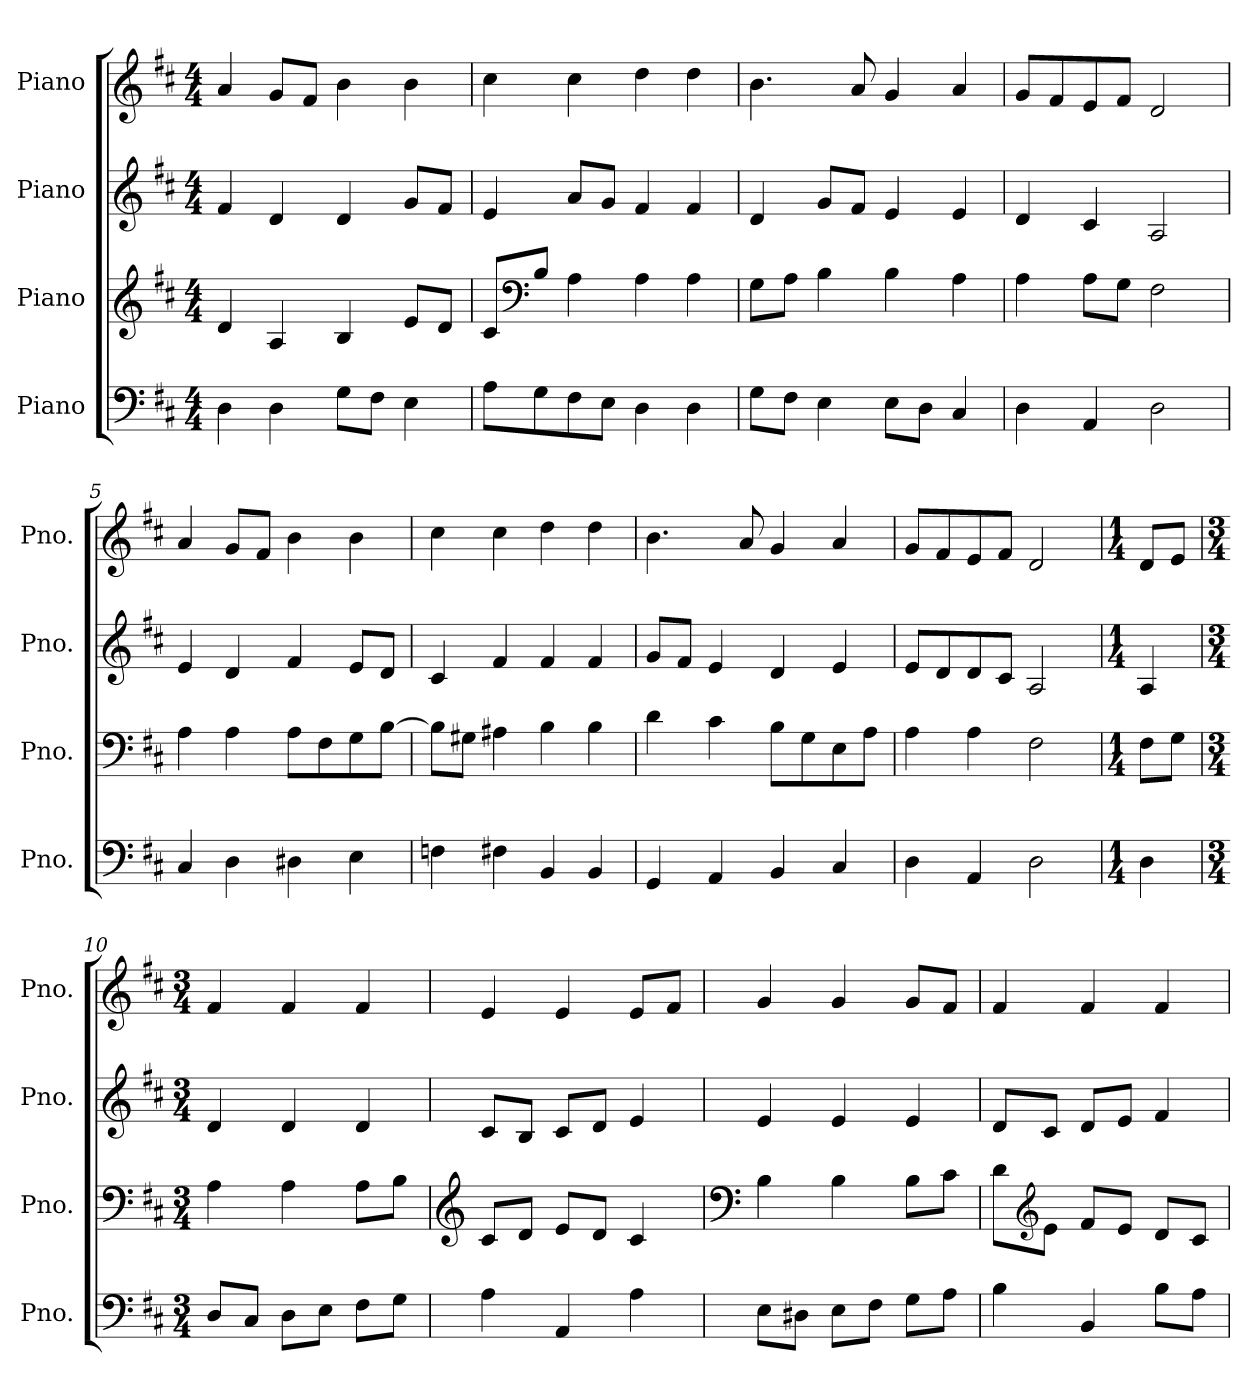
**kern	**kern	**kern	**kern
*part4	*part3	*part2	*part1
*staff4	*staff3	*staff2	*staff1
*I"Piano	*I"Piano	*I"Piano	*I"Piano
*I'Pno.	*I'Pno.	*I'Pno.	*I'Pno.
*clefF4	*clefG2	*clefG2	*clefG2
*k[f#c#]	*k[f#c#]	*k[f#c#]	*k[f#c#]
*M4/4	*M4/4	*M4/4	*M4/4
*MM120	*MM120	*MM120	*MM120
=1	=1	=1	=1
4D\	4d/	4f#/	4a/
4D\	4A/	4d/	8g/L
.	.	.	8f#/J
8G\L	4B/	4d/	4b\
8F#\J	.	.	.
4E\	8e/L	8g/L	4b\
.	8d/J	8f#/J	.
=2	=2	=2	=2
8A\L	8c#/L	4e/	4cc#\
*	*clefF4	*	*
8G\	8B/J	.	.
8F#\	4A\	8a/L	4cc#\
8E\J	.	8g/J	.
4D\	4A\	4f#/	4dd\
4D\	4A\	4f#/	4dd\
=3	=3	=3	=3
8G\L	8G\L	4d/	4.b\
8F#\J	8A\J	.	.
4E\	4B\	8g/L	.
.	.	8f#/J	8a/
8E\L	4B\	4e/	4g/
8D\J	.	.	.
4C#/	4A\	4e/	4a/
=4	=4	=4	=4
4D\	4A\	4d/	8g/L
.	.	.	8f#/
4AA/	8A\L	4c#/	8e/
.	8G\J	.	8f#/J
2D\	2F#\	2A/	2d/
=5	=5	=5	=5
4C#/	4A\	4e/	4a/
4D\	4A\	4d/	8g/L
.	.	.	8f#/J
4D#X\	8A\L	4f#/	4b\
.	8F#\	.	.
4E\	8G\	8e/L	4b\
.	[8B\J	8d/J	.
!!LO:LB:g=z
=6	=6	=6	=6
4Fn\	8B\L]	4c#/	4cc#\
.	8G#X\J	.	.
4F#X\	4A#X\	4f#/	4cc#\
4BB/	4B\	4f#/	4dd\
4BB/	4B\	4f#/	4dd\
=7	=7	=7	=7
4GG/	4d\	8g/L	4.b\
.	.	8f#/J	.
4AA/	4c#\	4e/	.
.	.	.	8a/
4BB/	8B\L	4d/	4g/
.	8G\	.	.
4C#/	8E\	4e/	4a/
.	8A\J	.	.
=8	=8	=8	=8
4D\	4A\	8e/L	8g/L
.	.	8d/	8f#/
4AA/	4A\	8d/	8e/
.	.	8c#/J	8f#/J
2D\	2F#\	2A/	2d/
=9	=9	=9	=9
*M1/4	*M1/4	*M1/4	*M1/4
4D\	8F#\L	4A/	8d/L
.	8G\J	.	8e/J
=10	=10	=10	=10
*M3/4	*M3/4	*M3/4	*M3/4
8D/L	4A\	4d/	4f#/
8C#/J	.	.	.
8D\L	4A\	4d/	4f#/
8E\J	.	.	.
8F#\L	8A\L	4d/	4f#/
8G\J	8B\J	.	.
=11	=11	=11	=11
*	*clefG2	*	*
4A\	8c#/L	8c#/L	4e/
.	8d/J	8B/J	.
4AA/	8e/L	8c#/L	4e/
.	8d/J	8d/J	.
4A\	4c#/	4e/	8e/L
.	.	.	8f#/J
!!LO:LB:g=z
=12	=12	=12	=12
*	*clefF4	*	*
8E\L	4B\	4e/	4g/
8D#X\J	.	.	.
8E\L	4B\	4e/	4g/
8F#\J	.	.	.
8G\L	8B\L	4e/	8g/L
8A\J	8c#\J	.	8f#/J
=13	=13	=13	=13
4B\	8d\L	8d/L	4f#/
*	*clefG2	*	*
.	8e\J	8c#/J	.
4BB/	8f#/L	8d/L	4f#/
.	8e/J	8e/J	.
8B\L	8d/L	4f#/	4f#/
8A\J	8c#/J	.	.
=	=	=	=
*-	*-	*-	*-
